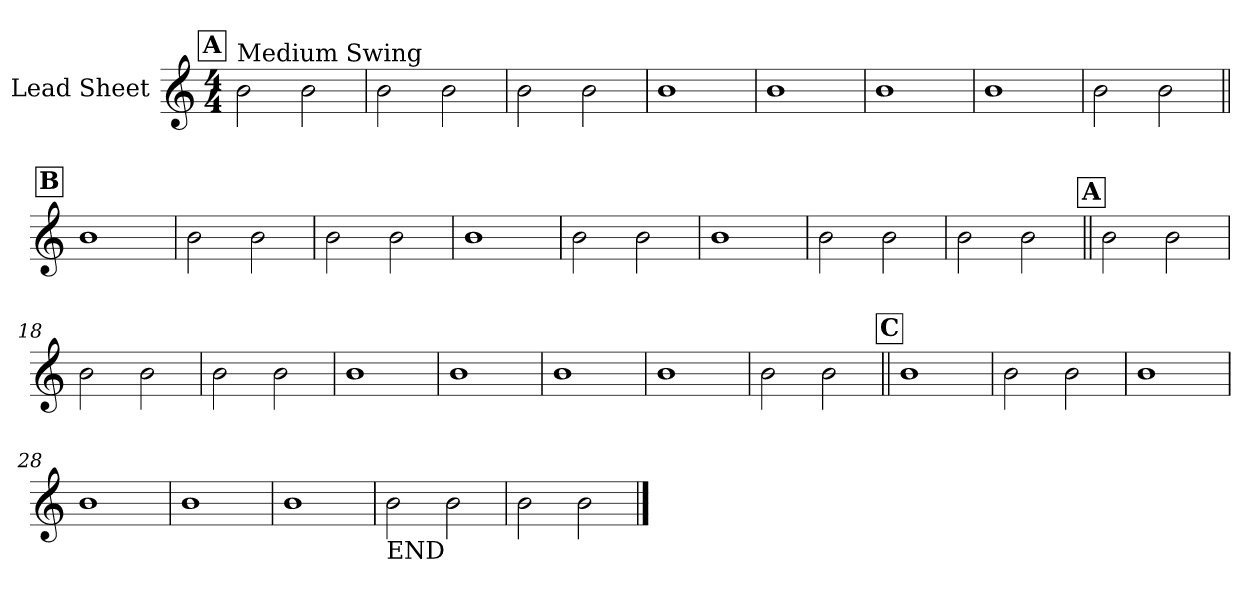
**kern
*part1
*staff1
*I"Lead Sheet
*clefG2
*k[]
*M4/4
!!LO:REH:place=s1:a:fs=14:t=A
=1
!LO:TX:a:t=Medium Swing
2b\
2b\
=2
2b\
2b\
=3
2b\
2b\
=4
1b
!!LO:LB:g=z
=5
1b
=6
1b
=7
1b
=8
2b\
2b\
!!LO:LB:g=z
!!LO:REH:place=s1:a:fs=14:t=B
=9||
1b
=10
2b\
2b\
=11
2b\
2b\
=12
1b
!!LO:LB:g=z
=13
2b\
2b\
=14
1b
=15
2b\
2b\
=16
2b\
2b\
!!LO:LB:g=z
!!LO:REH:place=s1:a:fs=14:t=A
=17||
2b\
2b\
=18
2b\
2b\
=19
2b\
2b\
=20
1b
!!LO:LB:g=z
=21
1b
=22
1b
=23
1b
=24
2b\
2b\
!!LO:LB:g=z
!!LO:REH:place=s1:a:fs=14:t=C
=25||
1b
=26
2b\
2b\
=27
1b
=28
1b
!!LO:LB:g=z
=29
1b
=30
1b
=31
!LO:TX:b:t=END
2b\
2b\
=32
2b\
2b\
==
*-
